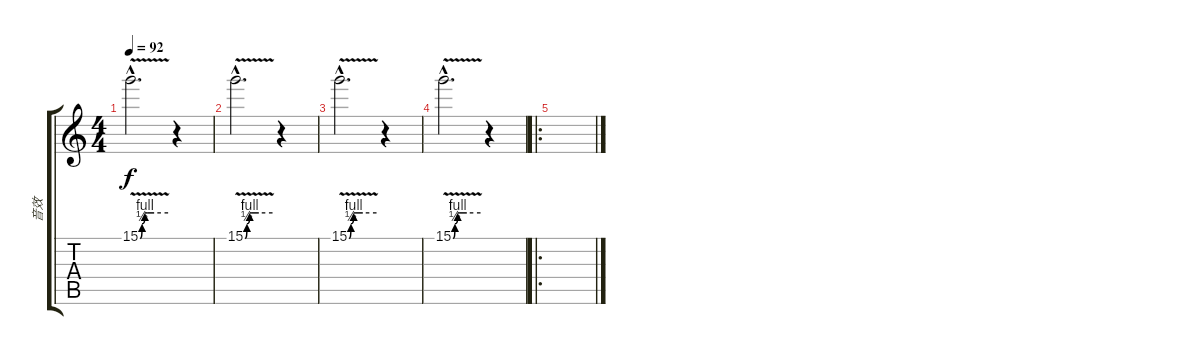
\track ("音效" "音效") {instrument distortionguitar}
\staff {score tabs}
\tuning (E4 B3 G3 D3 A2 E2) {hide}
\ts (4 4)
\tempo 92
\clef g2
\ks c
15.1{be (custom 0 0 4 2 10 4 15 4 30 4 60 4) v hac}.2{d dy f instrument distortionguitar} r.4 |
15.1{be (custom 0 0 4 2 10 4 15 4 30 4 60 4) v hac}.2{d} r.4 |
15.1{be (custom 0 0 4 2 10 4 15 4 30 4 60 4) v hac}.2{d} r.4 |
15.1{be (custom 0 0 4 2 10 4 15 4 30 4 60 4) v hac}.2{d} r.4 |
\ro
